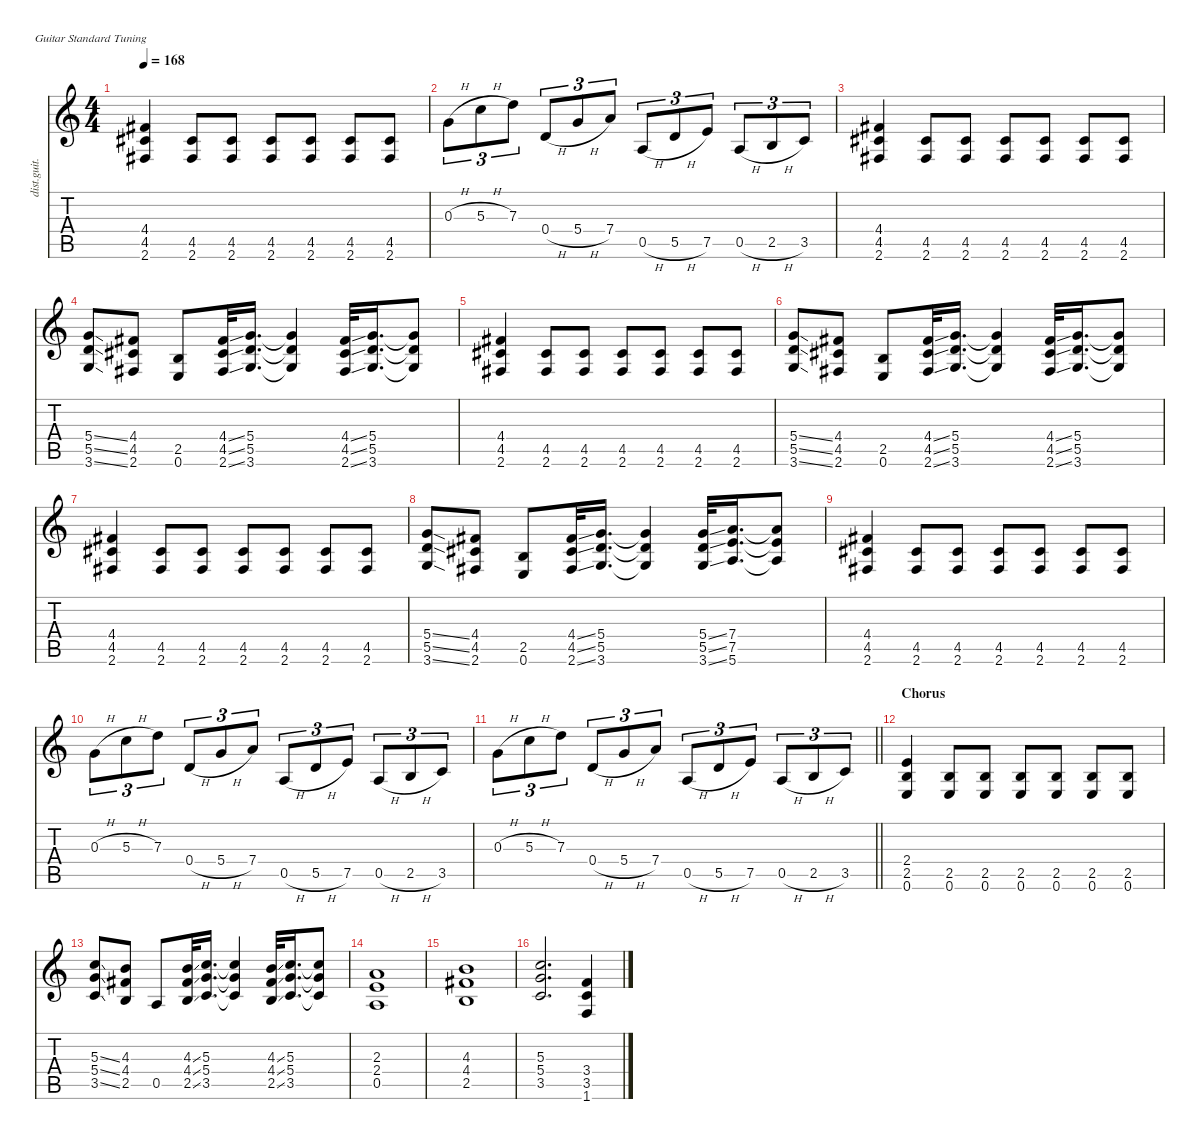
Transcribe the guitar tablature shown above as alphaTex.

\defaultSystemsLayout 4
\hideDynamics
\bracketExtendMode nobrackets
\otherSystemsTrackNameOrientation horizontal
\track ("Guitar V Distortion" "dist.guit.") {instrument distortionguitar}
\staff {score tabs}
\tuning (E4 B3 G3 D3 A2 E2)
\ts (4 4)
\tempo 168
\clef g2
\ks c
(4.4{acc #} 4.5{acc #} 2.6{acc #}).4{dy f} (4.5{acc #} 2.6{acc #}).8 (4.5{acc #} 2.6{acc #}).8 (4.5{acc #} 2.6{acc #}).8 (4.5{acc #} 2.6{acc #}).8 (4.5{acc #} 2.6{acc #}).8 (4.5{acc #} 2.6{acc #}).8 |
0.3{h}.8{tu (3 2)} 5.3{h}.8{tu (3 2)} 7.3.8{tu (3 2)} 0.4{h}.8{tu (3 2)} 5.4{h}.8{tu (3 2)} 7.4.8{tu (3 2)} 0.5{h}.8{tu (3 2)} 5.5{h}.8{tu (3 2)} 7.5.8{tu (3 2)} 0.5{h}.8{tu (3 2)} 2.5{h}.8{tu (3 2)} 3.5.8{tu (3 2)} |
(4.4{acc #} 4.5{acc #} 2.6{acc #}).4 (4.5{acc #} 2.6{acc #}).8 (4.5{acc #} 2.6{acc #}).8 (4.5{acc #} 2.6{acc #}).8 (4.5{acc #} 2.6{acc #}).8 (4.5{acc #} 2.6{acc #}).8 (4.5{acc #} 2.6{acc #}).8 |
(5.4{ss} 5.5{ss} 3.6{ss}).8 (4.4{acc #} 4.5{acc #} 2.6{acc #}).8 (2.5 0.6).8 (4.4{ss acc #} 4.5{ss acc #} 2.6{ss acc #}).32 (5.4 5.5 3.6).16{d} (5.4{t} 5.5{t} 3.6{t}).4 (4.4{ss acc #} 4.5{ss acc #} 2.6{ss acc #}).32 (5.4 5.5 3.6).16{d} (5.4{t} 5.5{t} 3.6{t}).8 |
(4.4{acc #} 4.5{acc #} 2.6{acc #}).4 (4.5{acc #} 2.6{acc #}).8 (4.5{acc #} 2.6{acc #}).8 (4.5{acc #} 2.6{acc #}).8 (4.5{acc #} 2.6{acc #}).8 (4.5{acc #} 2.6{acc #}).8 (4.5{acc #} 2.6{acc #}).8 |
(5.4{ss} 5.5{ss} 3.6{ss}).8 (4.4{acc #} 4.5{acc #} 2.6{acc #}).8 (2.5 0.6).8 (4.4{ss acc #} 4.5{ss acc #} 2.6{ss acc #}).32 (5.4 5.5 3.6).16{d} (5.4{t} 5.5{t} 3.6{t}).4 (4.4{ss acc #} 4.5{ss acc #} 2.6{ss acc #}).32 (5.4 5.5 3.6).16{d} (5.4{t} 5.5{t} 3.6{t}).8 |
(4.4{acc #} 4.5{acc #} 2.6{acc #}).4 (4.5{acc #} 2.6{acc #}).8 (4.5{acc #} 2.6{acc #}).8 (4.5{acc #} 2.6{acc #}).8 (4.5{acc #} 2.6{acc #}).8 (4.5{acc #} 2.6{acc #}).8 (4.5{acc #} 2.6{acc #}).8 |
(5.4{ss} 5.5{ss} 3.6{ss}).8 (4.4{acc #} 4.5{acc #} 2.6{acc #}).8 (2.5 0.6).8 (4.4{ss acc #} 4.5{ss acc #} 2.6{ss acc #}).32 (5.4 5.5 3.6).16{d} (5.4{t} 5.5{t} 3.6{t}).4 (5.4{ss} 5.5{ss} 3.6{ss}).32 (7.4 7.5 5.6).16{d} (7.4{t} 7.5{t} 5.6{t}).8 |
(4.4{acc #} 4.5{acc #} 2.6{acc #}).4 (4.5{acc #} 2.6{acc #}).8 (4.5{acc #} 2.6{acc #}).8 (4.5{acc #} 2.6{acc #}).8 (4.5{acc #} 2.6{acc #}).8 (4.5{acc #} 2.6{acc #}).8 (4.5{acc #} 2.6{acc #}).8 |
0.3{h}.8{tu (3 2)} 5.3{h}.8{tu (3 2)} 7.3.8{tu (3 2)} 0.4{h}.8{tu (3 2)} 5.4{h}.8{tu (3 2)} 7.4.8{tu (3 2)} 0.5{h}.8{tu (3 2)} 5.5{h}.8{tu (3 2)} 7.5.8{tu (3 2)} 0.5{h}.8{tu (3 2)} 2.5{h}.8{tu (3 2)} 3.5.8{tu (3 2)} |
\barLineRight lightlight
0.3{h}.8{tu (3 2)} 5.3{h}.8{tu (3 2)} 7.3.8{tu (3 2)} 0.4{h}.8{tu (3 2)} 5.4{h}.8{tu (3 2)} 7.4.8{tu (3 2)} 0.5{h}.8{tu (3 2)} 5.5{h}.8{tu (3 2)} 7.5.8{tu (3 2)} 0.5{h}.8{tu (3 2)} 2.5{h}.8{tu (3 2)} 3.5.8{tu (3 2)} |
\section ("" "Chorus")
(2.4 2.5 0.6).4 (2.5 0.6).8 (2.5 0.6).8 (2.5 0.6).8 (2.5 0.6).8 (2.5 0.6).8 (2.5 0.6).8 |
(5.3{ss} 5.4{ss} 3.5{ss}).8 (4.3 4.4{acc #} 2.5).8 0.5.8 (4.3{ss} 4.4{ss acc #} 2.5{ss}).32 (5.3 5.4 3.5).16{d} (5.3{t} 5.4{t} 3.5{t}).4 (4.3{ss} 4.4{ss acc #} 2.5{ss}).32 (5.3 5.4 3.5).16{d} (5.3{t} 5.4{t} 3.5{t}).8 |
(2.3 2.4 0.5).1 |
(4.3 4.4{acc #} 2.5).1 |
(5.3 5.4 3.5).2{d} (3.4 3.5 1.6).4
